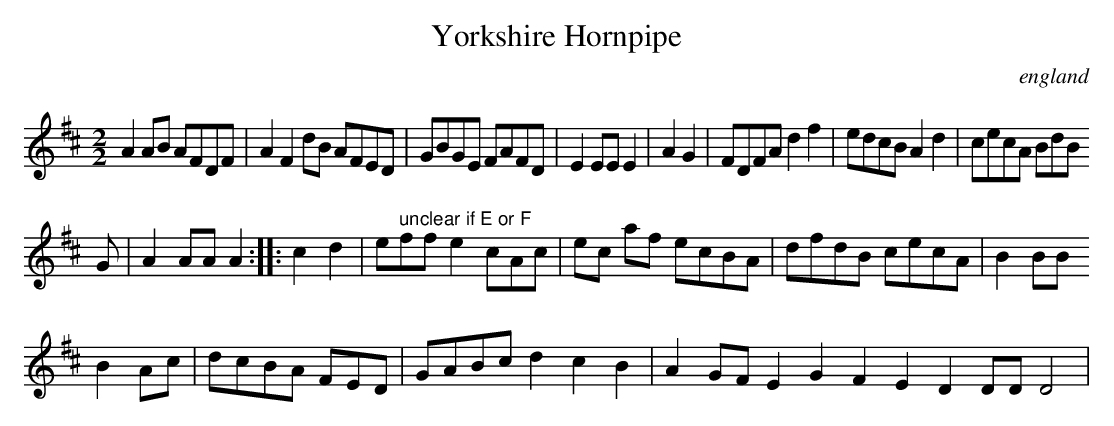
X:1
T:Yorkshire Hornpipe
O:england
M:2/2
L:1/8
K:D major
A2 AB AFDF|A2F2dB AFED|GBGE FAFD|E2EEE2|A2G2|FDFAd2f2|edcB A2d2|cecA BdB
G|A2AAA2:||:c2d2|e" unclear if E or F"ffe2cAc|ec af ecBA|dfdB cecA|B2BB
B2Ac|dcBA FED|GABc d2c2B2|A2GFE2G2F2E2D2DDD4|
